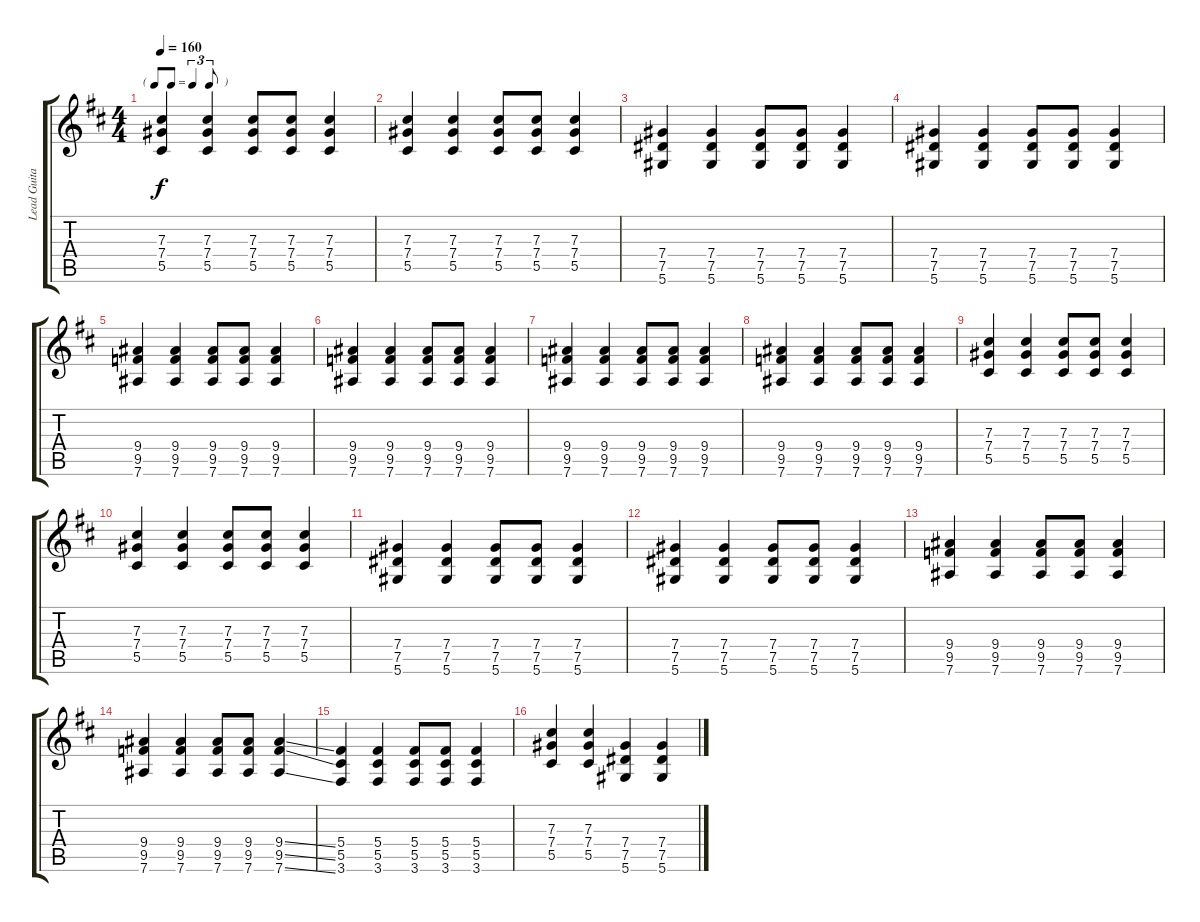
\track ("Lead Guitar" "Lead Guita") {instrument distortionguitar}
\staff {score tabs}
\tuning (Eb4 Bb3 Gb3 Db3 Ab2 Eb2) {hide}
\ts (4 4)
\tf triplet8th
\tempo 160
\clef g2
\ks d
(7.3 7.4 5.5).4{dy f} (7.3 7.4 5.5).4 (7.3 7.4 5.5).8 (7.3 7.4 5.5).8 (7.3 7.4 5.5).4 |
(7.3 7.4 5.5).4 (7.3 7.4 5.5).4 (7.3 7.4 5.5).8 (7.3 7.4 5.5).8 (7.3 7.4 5.5).4 |
(7.4 7.5 5.6).4 (7.4 7.5 5.6).4 (7.4 7.5 5.6).8 (7.4 7.5 5.6).8 (7.4 7.5 5.6).4 |
(7.4 7.5 5.6).4 (7.4 7.5 5.6).4 (7.4 7.5 5.6).8 (7.4 7.5 5.6).8 (7.4 7.5 5.6).4 |
(9.4 9.5 7.6).4 (9.4 9.5 7.6).4 (9.4 9.5 7.6).8 (9.4 9.5 7.6).8 (9.4 9.5 7.6).4 |
(9.4 9.5 7.6).4 (9.4 9.5 7.6).4 (9.4 9.5 7.6).8 (9.4 9.5 7.6).8 (9.4 9.5 7.6).4 |
(9.4 9.5 7.6).4 (9.4 9.5 7.6).4 (9.4 9.5 7.6).8 (9.4 9.5 7.6).8 (9.4 9.5 7.6).4 |
(9.4 9.5 7.6).4 (9.4 9.5 7.6).4 (9.4 9.5 7.6).8 (9.4 9.5 7.6).8 (9.4 9.5 7.6).4 |
(7.3 7.4 5.5).4 (7.3 7.4 5.5).4 (7.3 7.4 5.5).8 (7.3 7.4 5.5).8 (7.3 7.4 5.5).4 |
(7.3 7.4 5.5).4 (7.3 7.4 5.5).4 (7.3 7.4 5.5).8 (7.3 7.4 5.5).8 (7.3 7.4 5.5).4 |
(7.4 7.5 5.6).4 (7.4 7.5 5.6).4 (7.4 7.5 5.6).8 (7.4 7.5 5.6).8 (7.4 7.5 5.6).4 |
(7.4 7.5 5.6).4 (7.4 7.5 5.6).4 (7.4 7.5 5.6).8 (7.4 7.5 5.6).8 (7.4 7.5 5.6).4 |
(9.4 9.5 7.6).4 (9.4 9.5 7.6).4 (9.4 9.5 7.6).8 (9.4 9.5 7.6).8 (9.4 9.5 7.6).4 |
(9.4 9.5 7.6).4 (9.4 9.5 7.6).4 (9.4 9.5 7.6).8 (9.4 9.5 7.6).8 (9.4{ss} 9.5{ss} 7.6{ss}).4 |
(5.4 5.5 3.6).4 (5.4 5.5 3.6).4 (5.4 5.5 3.6).8 (5.4 5.5 3.6).8 (5.4 5.5 3.6).4 |
(7.3 7.4 5.5).4 (7.3 7.4 5.5).4 (7.4 7.5 5.6).4 (7.4 7.5 5.6).4
